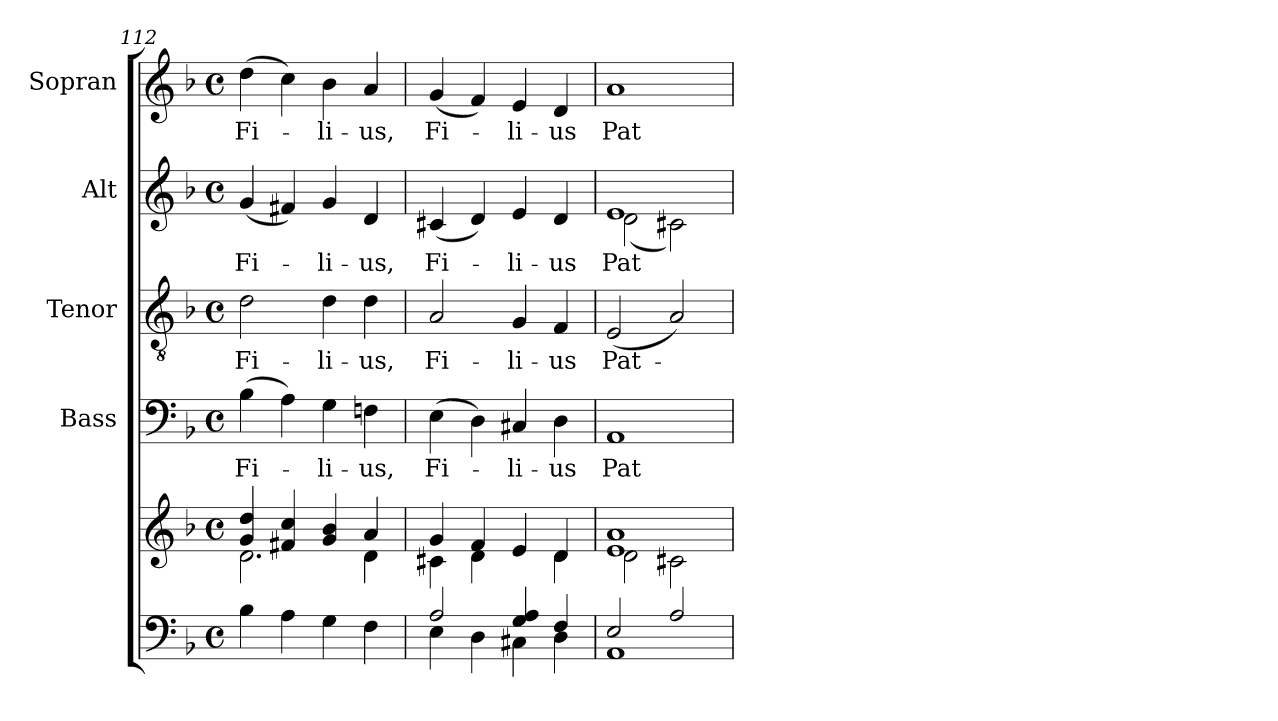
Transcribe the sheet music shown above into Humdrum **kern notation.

**kern	**kern	**kern	**text	**kern	**text	**kern	**text	**kern	**text
*part5	*part5	*part4	*part4	*part3	*part3	*part2	*part2	*part1	*part1
*staff6	*staff5	*staff4	*staff4	*staff3	*staff3	*staff2	*staff2	*staff1	*staff1
*	*	*I"Bass	*	*I"Tenor	*	*I"Alt	*	*I"Sopran	*
*	*	*I'B.	*	*I'T.	*	*I'A.	*	*I'S.	*
*clefF4	*clefG2	*clefF4	*	*clefGv2	*	*clefG2	*	*clefG2	*
*k[b-]	*k[b-]	*k[b-]	*	*k[b-]	*	*k[b-]	*	*k[b-]	*
*F:	*F:	*F:	*	*F:	*	*F:	*	*F:	*
*M4/4	*M4/4	*M4/4	*	*M4/4	*	*M4/4	*	*M4/4	*
*met(c)	*met(c)	*met(c)	*	*met(c)	*	*met(c)	*	*met(c)	*
=112	=112	=112	=112	=112	=112	=112	=112	=112	=112
*	*^	*	*	*	*	*	*	*	*
!	!	!	!	!LO:LY:b	!	!LO:LY:b	!	!LO:LY:b	!	!LO:LY:b
4B-\	4g/ 4dd/	2.d\	(>4B-\	Fi-	2d\	Fi-	(<4g/	Fi-	(>4dd\	Fi-
4A\	4f#X/ 4cc/	.	4A\)	.	.	.	4f#X/)	.	4cc\)	.
!	!	!	!	!LO:LY:b	!	!LO:LY:b	!	!LO:LY:b	!	!LO:LY:b
4G\	4g/ 4b-/	.	4G\	-li-	4d\	-li-	4g/	-li-	4b-\	-li-
!	!	!	!	!LO:LY:b	!	!LO:LY:b	!	!LO:LY:b	!	!LO:LY:b
4F\	4a/	4d\	4Fn\	-us,	4d\	-us,	4d/	-us,	4a/	-us,
=113	=113	=113	=113	=113	=113	=113	=113	=113	=113	=113
*^	*	*	*	*	*	*	*	*	*	*
!	!	!	!	!	!LO:LY:b	!	!LO:LY:b	!	!LO:LY:b	!	!LO:LY:b
2A/	4E\	4g/	4c#X\	(>4E\	Fi-	2A/	Fi-	(<4c#X/	Fi-	(<4g/	Fi-
.	4D\	4f/	4d\	4D\)	.	.	.	4d/)	.	4f/)	.
!	!	!	!	!	!LO:LY:b	!	!LO:LY:b	!	!LO:LY:b	!	!LO:LY:b
4G/ 4A/	4C#X\	4e/	4ryy	4C#X/	-li-	4G/	-li-	4e/	-li-	4e/	-li-
!	!	!	!	!	!LO:LY:b	!	!LO:LY:b	!	!LO:LY:b	!	!LO:LY:b
4F/	4D\	4d/	4d\	4D\	-us	4F/	-us	4d/	-us	4d/	-us
=114	=114	=114	=114	=114	=114	=114	=114	=114	=114	=114	=114
!	!	!	!	!	!LO:LY:b	!	!LO:LY:b	!	!LO:LY:b	!	!LO:LY:b
*	*	*	*	*	*	*	*	*^	*	*	*
2E/	1AA	1e 1a	2d\	1AA	Pat-	(<2E/	Pat-	1e	(<2d\	Pat-	1a	Pat-
2A/	.	.	2c#X\	.	.	2A/)	.	.	2c#X\)	.	.	.
*v	*v	*	*	*	*	*	*	*v	*v	*	*	*
*	*v	*v	*	*	*	*	*	*	*	*
=	=	=	=	=	=	=	=	=	=
*-	*-	*-	*-	*-	*-	*-	*-	*-	*-
